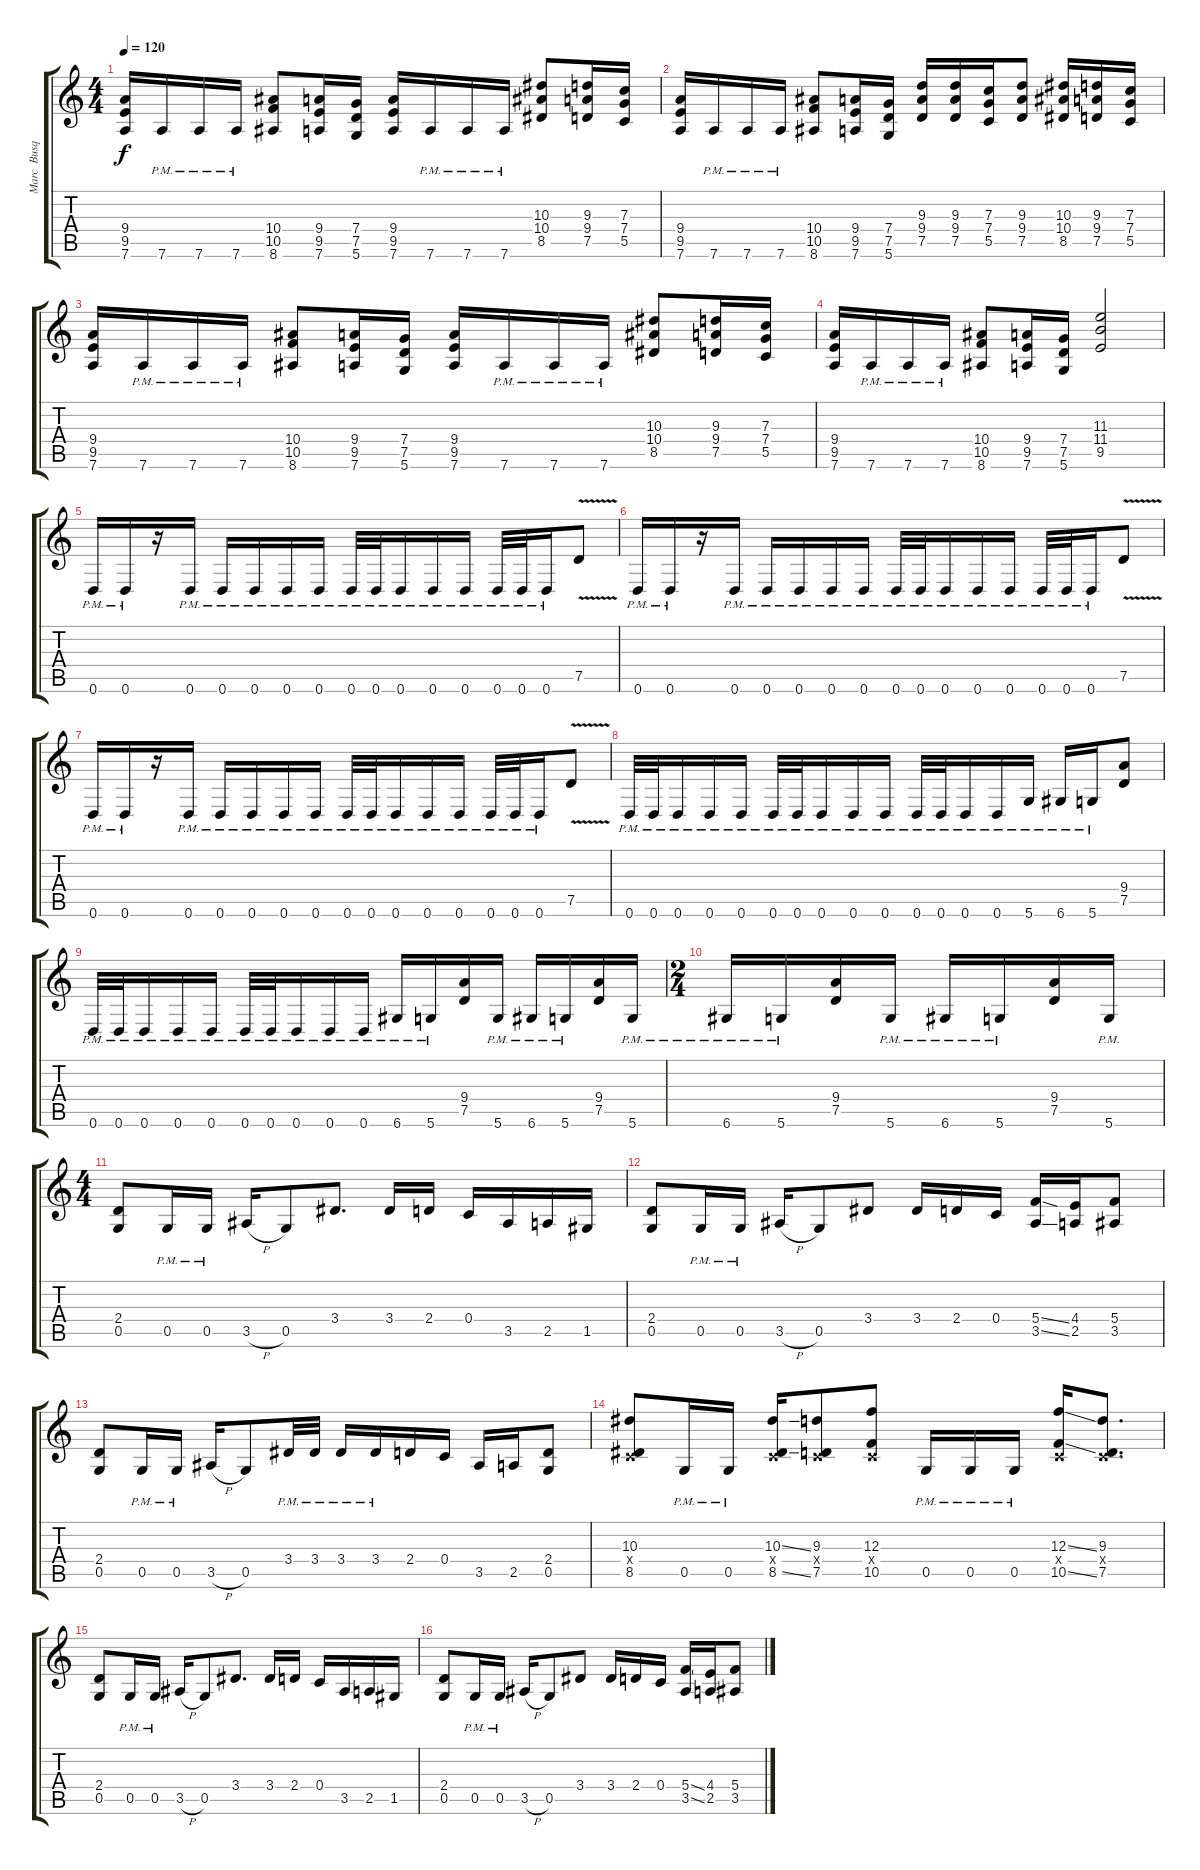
\track ("Marc  Busque" "Marc  Busq") {instrument distortionguitar}
\staff {score tabs}
\tuning (D4 A3 F3 C3 G2 D2) {hide}
\ts (4 4)
\tempo 120
\clef g2
\ks c
(9.4 9.5 7.6).16{dy f} 7.6{pm}.16 7.6{pm}.16 7.6{pm}.16 (10.4 10.5 8.6).8 (9.4 9.5 7.6).16 (7.4 7.5 5.6).16 (9.4 9.5 7.6).16 7.6{pm}.16 7.6{pm}.16 7.6{pm}.16 (10.3 10.4 8.5).8 (9.3 9.4 7.5).16 (7.3 7.4 5.5).16 |
(9.4 9.5 7.6).16 7.6{pm}.16 7.6{pm}.16 7.6{pm}.16 (10.4 10.5 8.6).8 (9.4 9.5 7.6).16 (7.4 7.5 5.6).16 (9.3 9.4 7.5).16 (9.3 9.4 7.5).16 (7.3 7.4 5.5).16 (9.3 9.4 7.5).8 (10.3 10.4 8.5).16 (9.3 9.4 7.5).16 (7.3 7.4 5.5).16 |
(9.4 9.5 7.6).16 7.6{pm}.16 7.6{pm}.16 7.6{pm}.16 (10.4 10.5 8.6).8 (9.4 9.5 7.6).16 (7.4 7.5 5.6).16 (9.4 9.5 7.6).16 7.6{pm}.16 7.6{pm}.16 7.6{pm}.16 (10.3 10.4 8.5).8 (9.3 9.4 7.5).16 (7.3 7.4 5.5).16 |
(9.4 9.5 7.6).16 7.6{pm}.16 7.6{pm}.16 7.6{pm}.16 (10.4 10.5 8.6).8 (9.4 9.5 7.6).16 (7.4 7.5 5.6).16 (11.3 11.4 9.5).2 |
0.6{pm}.16 0.6{pm}.16 r.16 0.6{pm}.16 0.6{pm}.16 0.6{pm}.16 0.6{pm}.16 0.6{pm}.16 0.6{pm}.32 0.6{pm}.32 0.6{pm}.16 0.6{pm}.16 0.6{pm}.16 0.6{pm}.32 0.6{pm}.32 0.6{pm}.16 7.5{v}.8 |
0.6{pm}.16 0.6{pm}.16 r.16 0.6{pm}.16 0.6{pm}.16 0.6{pm}.16 0.6{pm}.16 0.6{pm}.16 0.6{pm}.32 0.6{pm}.32 0.6{pm}.16 0.6{pm}.16 0.6{pm}.16 0.6{pm}.32 0.6{pm}.32 0.6{pm}.16 7.5{v}.8 |
0.6{pm}.16 0.6{pm}.16 r.16 0.6{pm}.16 0.6{pm}.16 0.6{pm}.16 0.6{pm}.16 0.6{pm}.16 0.6{pm}.32 0.6{pm}.32 0.6{pm}.16 0.6{pm}.16 0.6{pm}.16 0.6{pm}.32 0.6{pm}.32 0.6{pm}.16 7.5{v}.8 |
0.6{pm}.32 0.6{pm}.32 0.6{pm}.16 0.6{pm}.16 0.6{pm}.16 0.6{pm}.32 0.6{pm}.32 0.6{pm}.16 0.6{pm}.16 0.6{pm}.16 0.6{pm}.32 0.6{pm}.32 0.6{pm}.16 0.6{pm}.16 5.6{pm}.16 6.6{pm}.16 5.6{pm}.16 (9.4 7.5).8 |
0.6{pm}.32 0.6{pm}.32 0.6{pm}.16 0.6{pm}.16 0.6{pm}.16 0.6{pm}.32 0.6{pm}.32 0.6{pm}.16 0.6{pm}.16 0.6{pm}.16 6.6{pm}.16 5.6{pm}.16 (9.4 7.5).16 5.6{pm}.16 6.6{pm}.16 5.6{pm}.16 (9.4 7.5).16 5.6{pm}.16 |
\ts (2 4)
6.6{pm}.16 5.6{pm}.16 (9.4 7.5).16 5.6{pm}.16 6.6{pm}.16 5.6{pm}.16 (9.4 7.5).16 5.6{pm}.16 |
\ts (4 4)
(2.4 0.5).8 0.5{pm}.16 0.5{pm}.16 3.5{h}.16 0.5.8 3.4.8{d} 3.4.16 2.4.16 0.4.16 3.5.16 2.5.16 1.5.16 |
(2.4 0.5).8 0.5{pm}.16 0.5{pm}.16 3.5{h}.16 0.5.8 3.4.8 3.4.16 2.4.16 0.4.16 (5.4{ss} 3.5{ss}).16 (4.4 2.5).16 (5.4 3.5).8 |
(2.4 0.5).8 0.5{pm}.16 0.5{pm}.16 3.5{h}.16 0.5.8 3.4{pm}.32 3.4{pm}.32 3.4{pm}.16 3.4{pm}.16 2.4.16 0.4.16 3.5.16 2.5.16 (2.4 0.5).8 |
(10.3 0.4{x} 8.5).8 0.5{pm}.16 0.5{pm}.16 (10.3{ss} 0.4{x} 8.5{ss}).16 (9.3 0.4{x} 7.5).8 (12.3 0.4{x} 10.5).8 0.5{pm}.16 0.5{pm}.16 0.5{pm}.16 (12.3{ss} 0.4{x} 10.5{ss}).16 (9.3 0.4{x} 7.5).8{d} |
(2.4 0.5).8 0.5{pm}.16 0.5{pm}.16 3.5{h}.16 0.5.8 3.4.8{d} 3.4.16 2.4.16 0.4.16 3.5.16 2.5.16 1.5.16 |
(2.4 0.5).8 0.5{pm}.16 0.5{pm}.16 3.5{h}.16 0.5.8 3.4.8 3.4.16 2.4.16 0.4.16 (5.4{ss} 3.5{ss}).16 (4.4 2.5).16 (5.4 3.5).8
